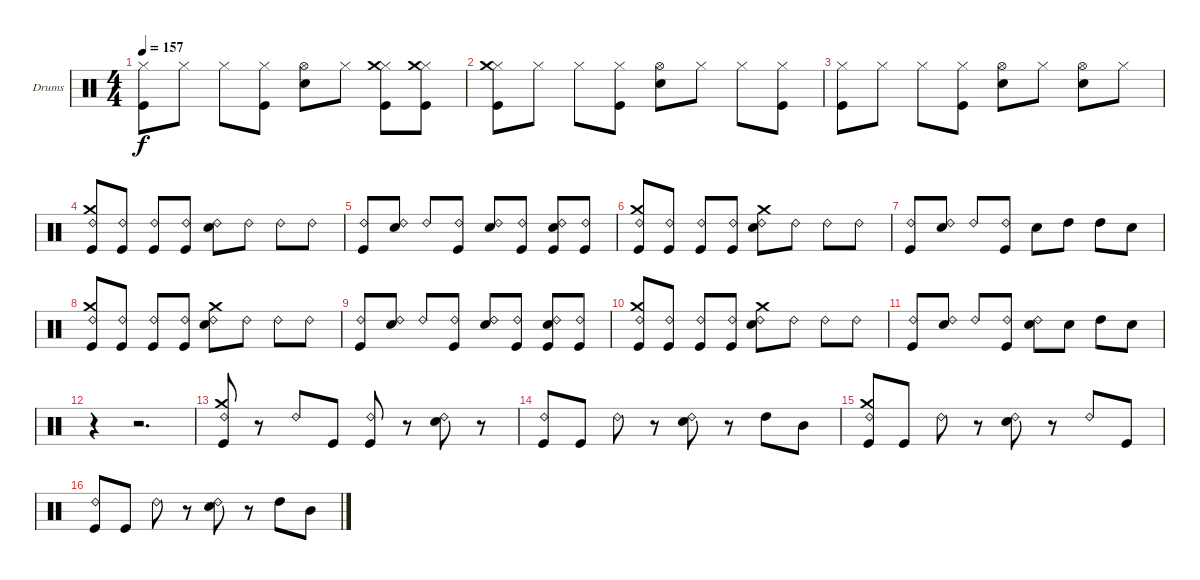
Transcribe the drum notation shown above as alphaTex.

\defaultSystemsLayout 4
\bracketExtendMode groupsimilarinstruments
\firstSystemTrackNameOrientation horizontal
\otherSystemsTrackNameOrientation horizontal
\track ("Drum" "Drums") {instrument percussion}
\staff {score}
\articulation defaults
\ts (4 4)
\tempo 157
\clef neutral
\ks c
("Hi-Hat (closed)" "Kick (hit)").8{dy f} "Hi-Hat (closed)".8 "Hi-Hat (closed)".8 ("Hi-Hat (closed)" "Kick (hit)").8 ("Hi-Hat (open)" "Snare (hit) 2").8 "Hi-Hat (closed)".8 ("Hi-Hat (closed)" "Kick (hit)" "Crash medium (hit)").8 ("Hi-Hat (closed)" "Kick (hit)" "Crash medium (hit)").8 |
("Hi-Hat (closed)" "Crash medium (hit)" "Kick (hit)").8 "Hi-Hat (closed)".8 "Hi-Hat (closed)".8 ("Hi-Hat (closed)" "Kick (hit)").8 ("Hi-Hat (open)" "Snare (hit) 2").8 "Hi-Hat (closed)".8 "Hi-Hat (closed)".8 ("Hi-Hat (closed)" "Kick (hit)").8 |
("Hi-Hat (closed)" "Kick (hit)").8 "Hi-Hat (closed)".8 "Hi-Hat (closed)".8 ("Hi-Hat (closed)" "Kick (hit)").8 ("Hi-Hat (open)" "Snare (hit) 2").8 "Hi-Hat (closed)".8 ("Hi-Hat (open)" "Snare (hit) 2").8 "Hi-Hat (closed)".8 |
("Ride (bell) 2" "Kick (hit)" "Crash medium (hit)").8 ("Ride (bell) 2" "Kick (hit)").8 ("Ride (bell) 2" "Kick (hit)").8 ("Ride (bell) 2" "Kick (hit)").8 ("Ride (bell) 2" "Snare (hit) 2").8 "Ride (bell) 2".8 "Ride (bell) 2".8 "Ride (bell) 2".8 |
("Ride (bell) 2" "Kick (hit)").8 ("Ride (bell) 2" "Snare (hit) 2").8 "Ride (bell) 2".8 ("Ride (bell) 2" "Kick (hit)").8 ("Ride (bell) 2" "Snare (hit) 2").8 ("Ride (bell) 2" "Kick (hit)").8 ("Ride (bell) 2" "Kick (hit)" "Snare (hit) 2").8 ("Ride (bell) 2" "Kick (hit)").8 |
("Ride (bell) 2" "Kick (hit)" "Crash medium (hit)").8 ("Ride (bell) 2" "Kick (hit)").8 ("Ride (bell) 2" "Kick (hit)").8 ("Ride (bell) 2" "Kick (hit)").8 ("Ride (bell) 2" "Snare (hit) 2" "Crash medium (hit)").8 "Ride (bell) 2".8 "Ride (bell) 2".8 "Ride (bell) 2".8 |
("Ride (bell) 2" "Kick (hit)").8 ("Ride (bell) 2" "Snare (hit) 2").8 "Ride (bell) 2".8 ("Ride (bell) 2" "Kick (hit)").8 "Snare (hit) 2".8 "High Tom (hit)".8 "High Tom (hit)".8 "Snare (hit) 2".8 |
("Ride (bell) 2" "Kick (hit)" "Crash medium (hit)").8 ("Ride (bell) 2" "Kick (hit)").8 ("Ride (bell) 2" "Kick (hit)").8 ("Ride (bell) 2" "Kick (hit)").8 ("Ride (bell) 2" "Snare (hit) 2" "Crash medium (hit)").8 "Ride (bell) 2".8 "Ride (bell) 2".8 "Ride (bell) 2".8 |
("Ride (bell) 2" "Kick (hit)").8 ("Ride (bell) 2" "Snare (hit) 2").8 "Ride (bell) 2".8 ("Ride (bell) 2" "Kick (hit)").8 ("Ride (bell) 2" "Snare (hit) 2").8 ("Ride (bell) 2" "Kick (hit)").8 ("Ride (bell) 2" "Kick (hit)" "Snare (hit) 2").8 ("Ride (bell) 2" "Kick (hit)").8 |
("Ride (bell) 2" "Kick (hit)" "Crash medium (hit)").8 ("Ride (bell) 2" "Kick (hit)").8 ("Ride (bell) 2" "Kick (hit)").8 ("Ride (bell) 2" "Kick (hit)").8 ("Ride (bell) 2" "Snare (hit) 2" "Crash medium (hit)").8 "Ride (bell) 2".8 "Ride (bell) 2".8 "Ride (bell) 2".8 |
("Ride (bell) 2" "Kick (hit)").8 ("Ride (bell) 2" "Snare (hit) 2").8 "Ride (bell) 2".8 ("Ride (bell) 2" "Kick (hit)").8 ("Ride (bell) 2" "Snare (hit) 2").8 "Snare (hit) 2".8 "High Tom (hit)".8 "Snare (hit) 2".8 |
r.4 r.2{d} |
("Ride (bell) 2" "Kick (hit)" "Crash medium (hit)").8 r.8 "Ride (bell) 2".8 "Kick (hit)".8 ("Ride (bell) 2" "Kick (hit)").8 r.8 ("Ride (bell) 2" "Snare (hit) 2").8 r.8 |
("Ride (bell) 2" "Kick (hit)").8 "Kick (hit)".8 "Ride (bell) 2".8 r.8 ("Ride (bell) 2" "Snare (hit) 2").8 r.8 "High Tom (hit)".8 "Mid Tom (hit)".8 |
("Ride (bell) 2" "Kick (hit)" "Crash medium (hit)").8 "Kick (hit)".8 "Ride (bell) 2".8 r.8 ("Ride (bell) 2" "Snare (hit) 2").8 r.8 "Ride (bell) 2".8 "Kick (hit)".8 |
("Ride (bell) 2" "Kick (hit)").8 "Kick (hit)".8 "Ride (bell) 2".8 r.8 ("Ride (bell) 2" "Snare (hit) 2").8 r.8 "High Tom (hit)".8 "Mid Tom (hit)".8
